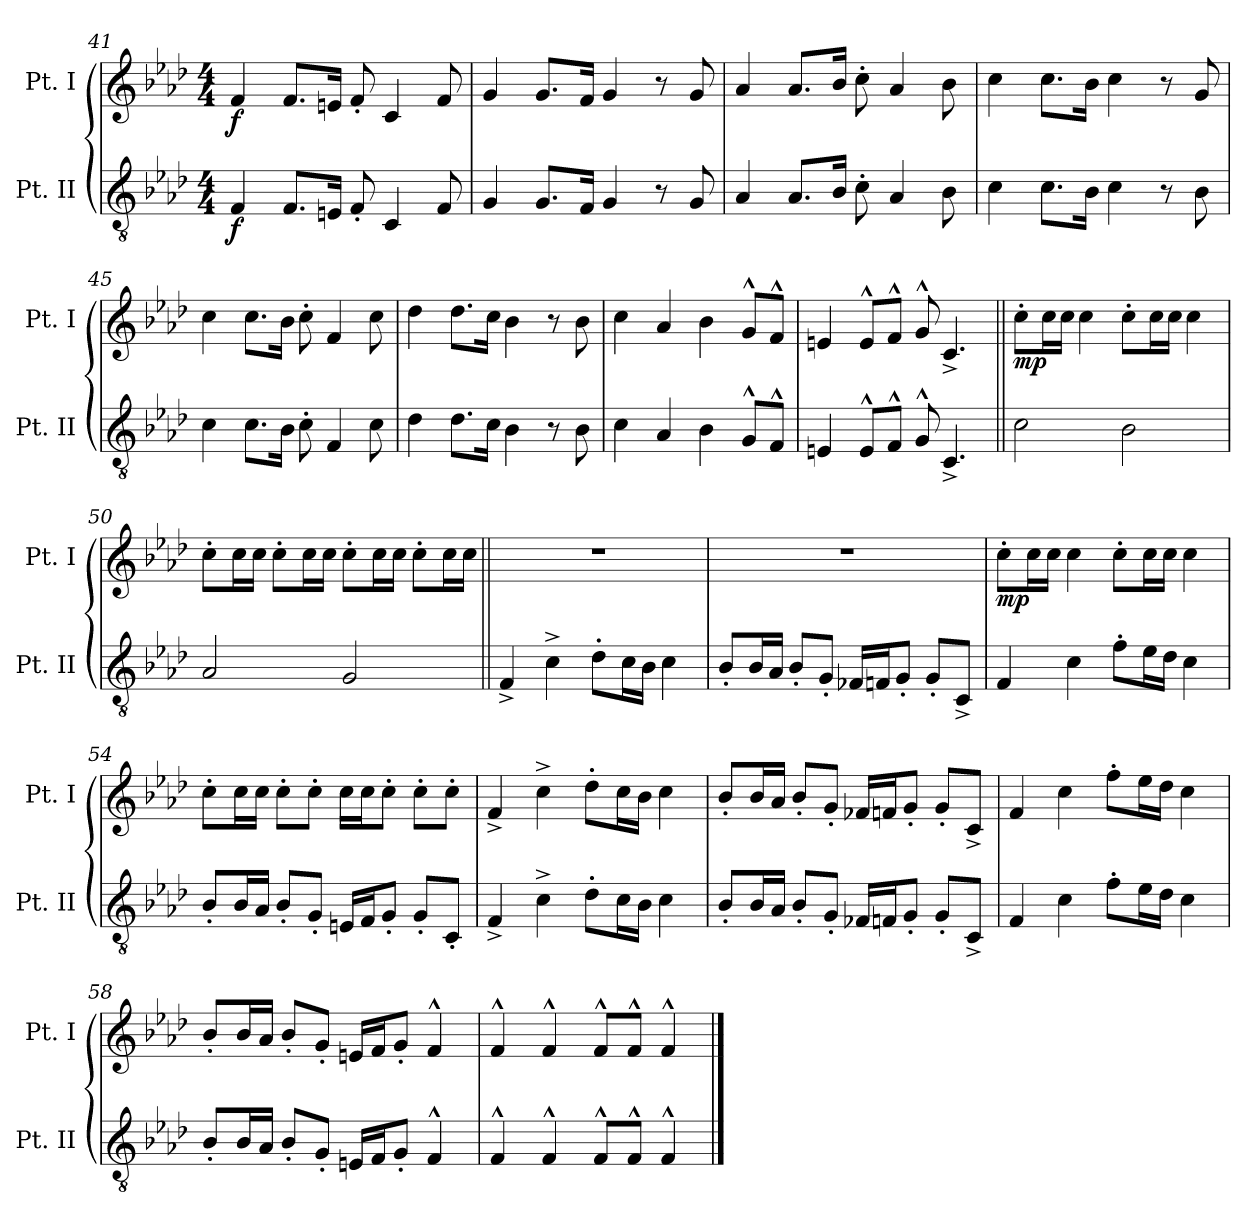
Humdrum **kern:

**kern	**dynam	**kern	**dynam
*part2	*part2	*part1	*part1
*staff2	*staff2	*staff1	*staff1
*I"Pt. II	*	*I"Pt. I	*
*I'Pt. II	*	*I'Pt. I	*
*clefGv2	*	*clefG2	*
*k[b-e-a-d-]	*	*k[b-e-a-d-]	*
*M4/4	*	*M4/4	*
=41	=41	=41	=41
!	!LO:DY:b	!	!LO:DY:b
4F	f	4f	f
8.FL	.	8.fL	.
16EnJk	.	16enJk	.
8F'	.	8f'	.
4C	.	4c	.
8F	.	8f	.
=42	=42	=42	=42
4G	.	4g	.
8.GL	.	8.gL	.
16FJk	.	16fJk	.
4G	.	4g	.
8r	.	8r	.
8G	.	8g	.
=43	=43	=43	=43
4A-	.	4a-	.
8.A-L	.	8.a-L	.
16B-Jk	.	16b-Jk	.
8c'	.	8cc'	.
4A-	.	4a-	.
8B-	.	8b-	.
=44	=44	=44	=44
4c	.	4cc	.
8.cL	.	8.ccL	.
16B-Jk	.	16b-Jk	.
4c	.	4cc	.
8r	.	8r	.
8B-	.	8g	.
=45	=45	=45	=45
4c	.	4cc	.
8.cL	.	8.ccL	.
16B-Jk	.	16b-Jk	.
8c'	.	8cc'	.
4F	.	4f	.
8c	.	8cc	.
=46	=46	=46	=46
4d-	.	4dd-	.
8.d-L	.	8.dd-L	.
16cJk	.	16ccJk	.
4B-	.	4b-	.
8r	.	8r	.
8B-	.	8b-	.
=47	=47	=47	=47
4c	.	4cc	.
4A-	.	4a-	.
4B-	.	4b-	.
8G^^L	.	8g^^L	.
8F^^J	.	8f^^J	.
=48	=48	=48	=48
4En	.	4en	.
8E^^L	.	8e^^L	.
8F^^J	.	8f^^J	.
8G^^	.	8g^^	.
4.C^	.	4.c^	.
=49||	=49||	=49||	=49||
!	!	!	!LO:DY:b
2c	.	8cc'L	mp
.	.	16ccL	.
.	.	16ccJJ	.
.	.	4cc	.
2B-	.	8cc'L	.
.	.	16ccL	.
.	.	16ccJJ	.
.	.	4cc	.
=50	=50	=50	=50
2A-	.	8cc'L	.
.	.	16ccL	.
.	.	16ccJJ	.
.	.	8cc'L	.
.	.	16ccL	.
.	.	16ccJJ	.
2G	.	8cc'L	.
.	.	16ccL	.
.	.	16ccJJ	.
.	.	8cc'L	.
.	.	16ccL	.
.	.	16ccJJ	.
=51||	=51||	=51||	=51||
4F^	.	1r	.
4c^	.	.	.
8d-'L	.	.	.
16cL	.	.	.
16B-JJ	.	.	.
4c	.	.	.
=52	=52	=52	=52
8B-'L	.	1r	.
16B-L	.	.	.
16A-JJ	.	.	.
8B-'L	.	.	.
8G'J	.	.	.
16F-XLL	.	.	.
16FnJ	.	.	.
8G'J	.	.	.
8G'L	.	.	.
8C^J	.	.	.
=53	=53	=53	=53
!	!	!	!LO:DY:b
4F	.	8cc'L	mp
.	.	16ccL	.
.	.	16ccJJ	.
4c	.	4cc	.
8f'L	.	8cc'L	.
16e-L	.	16ccL	.
16d-JJ	.	16ccJJ	.
4c	.	4cc	.
=54	=54	=54	=54
8B-'L	.	8cc'L	.
16B-L	.	16ccL	.
16A-JJ	.	16ccJJ	.
8B-'L	.	8cc'L	.
8G'J	.	8cc'J	.
16EnLL	.	16ccLL	.
16FJ	.	16ccJ	.
8G'J	.	8cc'J	.
8G'L	.	8cc'L	.
8C'J	.	8cc'J	.
=55	=55	=55	=55
4F^	.	4f^	.
4c^	.	4cc^	.
8d-'L	.	8dd-'L	.
16cL	.	16ccL	.
16B-JJ	.	16b-JJ	.
4c	.	4cc	.
=56	=56	=56	=56
8B-'L	.	8b-'L	.
16B-L	.	16b-L	.
16A-JJ	.	16a-JJ	.
8B-'L	.	8b-'L	.
8G'J	.	8g'J	.
16F-XLL	.	16f-XLL	.
16FnJ	.	16fnJ	.
8G'J	.	8g'J	.
8G'L	.	8g'L	.
8C^J	.	8c^J	.
=57	=57	=57	=57
4F	.	4f	.
4c	.	4cc	.
8f'L	.	8ff'L	.
16e-L	.	16ee-L	.
16d-JJ	.	16dd-JJ	.
4c	.	4cc	.
=58	=58	=58	=58
8B-'L	.	8b-'L	.
16B-L	.	16b-L	.
16A-JJ	.	16a-JJ	.
8B-'L	.	8b-'L	.
8G'J	.	8g'J	.
16EnLL	.	16enLL	.
16FJ	.	16fJ	.
8G'J	.	8g'J	.
4F^^	.	4f^^	.
=59	=59	=59	=59
4F^^	.	4f^^	.
4F^^	.	4f^^	.
8F^^L	.	8f^^L	.
8F^^J	.	8f^^J	.
4F^^	.	4f^^	.
==	==	==	==
*-	*-	*-	*-
